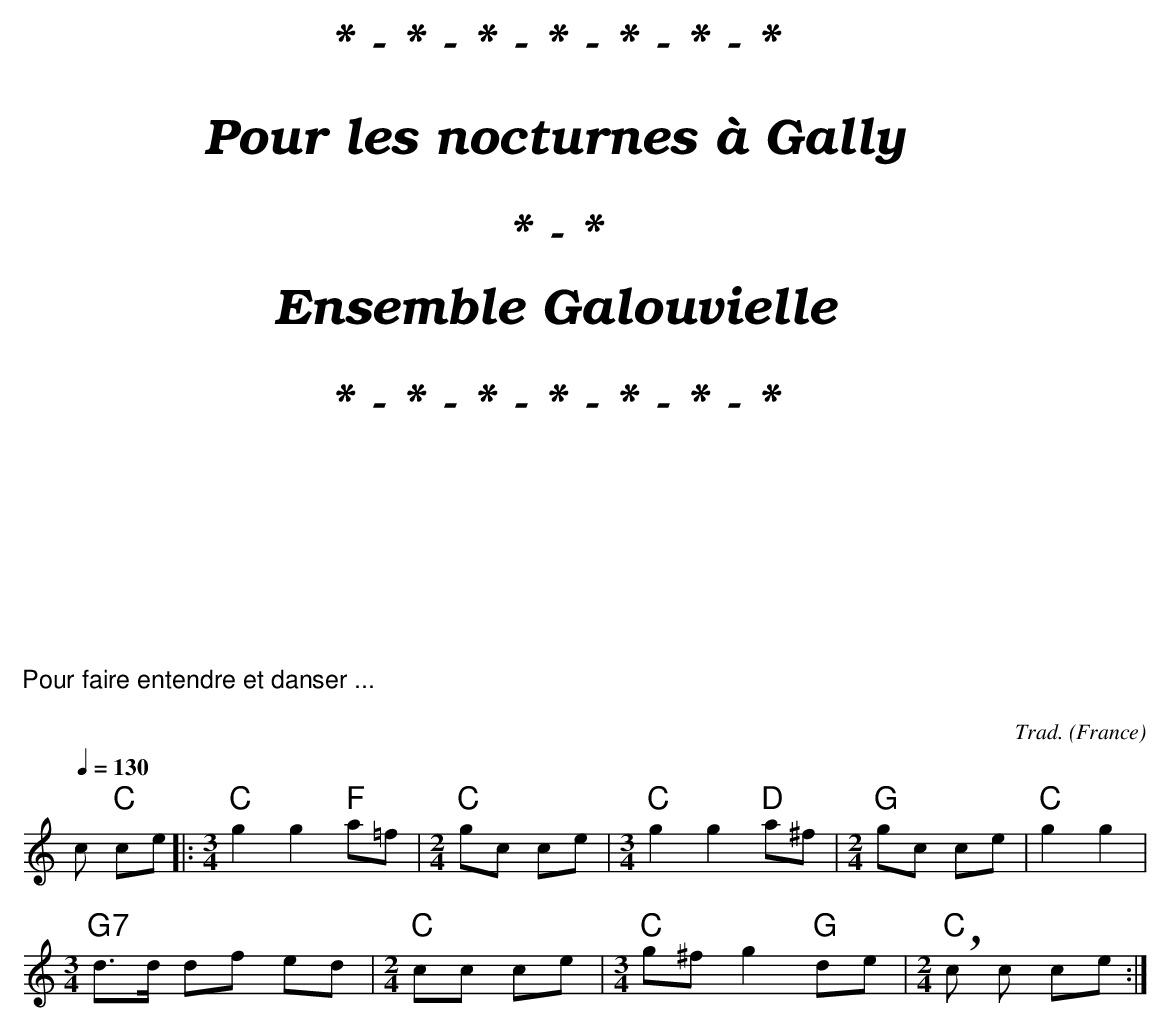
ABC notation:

X:1
T:Le valet rusé
C:Trad.
O:France
M:2/4 et 3/4
L:1/8
Q:1/4=130
K:C
c "C"ce|: [M:3/4]"C"g2g2"F"a=f | [M:2/4]"C"gc ce | [M:3/4]"C"g2g2"D"a^f | [M:2/4]"G"gc ce | "C"g2g2 |
[M:3/4]"G7"d>d df ed | [M:2/4]"C"cc ce | [M:3/4]"C"g^fg2"G"de| [M:2/4]!breath!"C"c c ce:|
